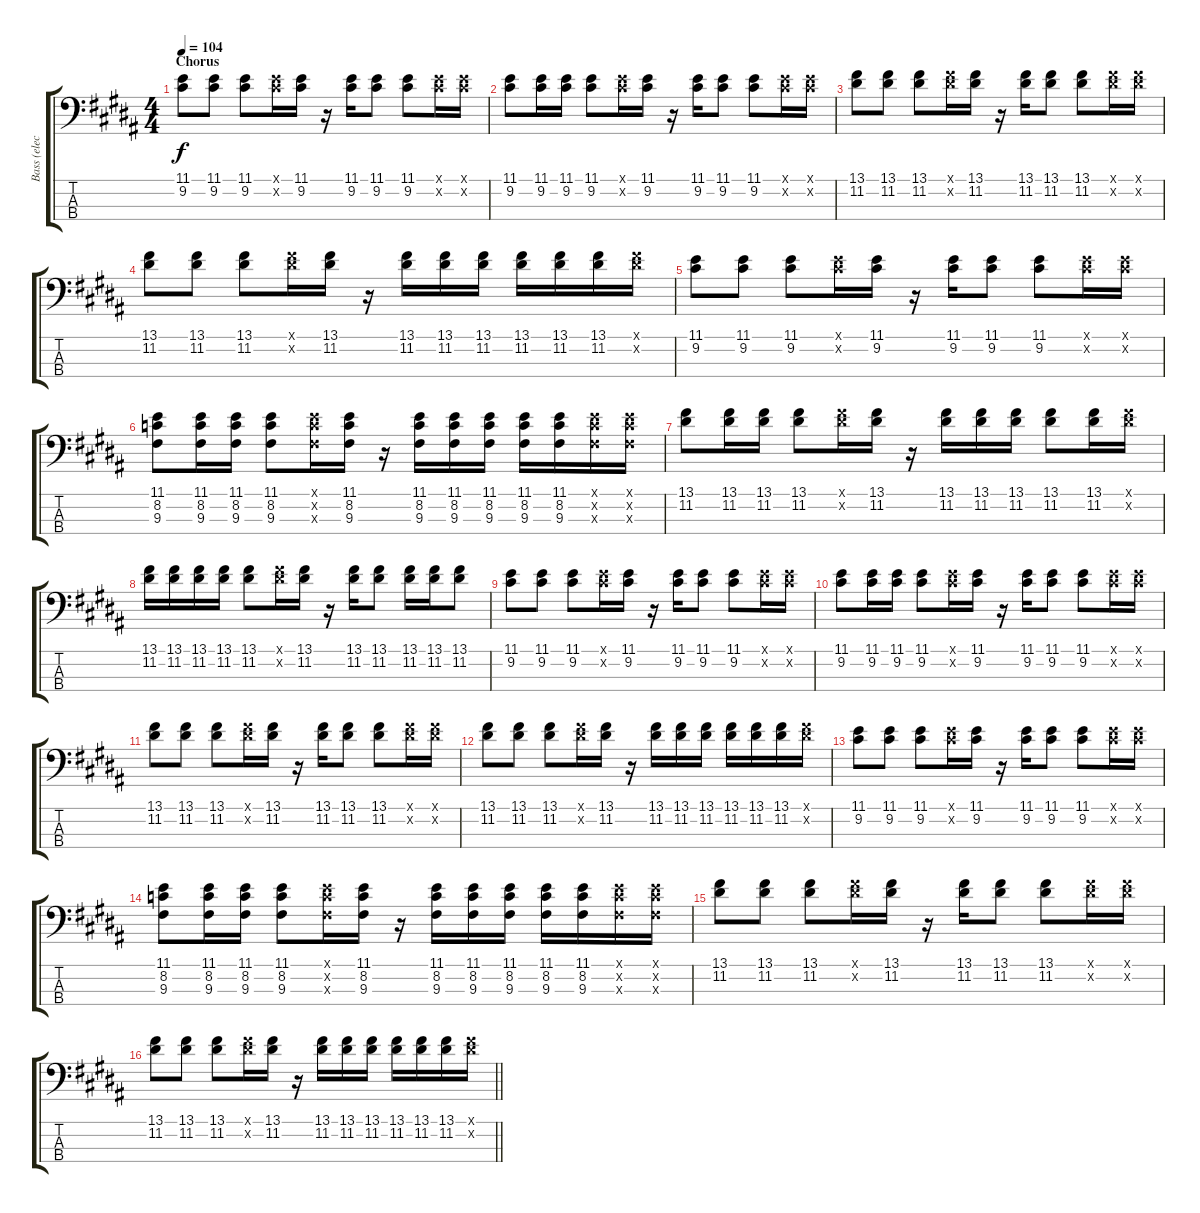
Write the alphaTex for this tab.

\track ("Bass (elec.)" "Bass (elec") {instrument electricbassfinger}
\staff {score tabs}
\tuning (F2 E2 A1 A1) {hide}
\ts (4 4)
\section ("" "Chorus")
\tempo 104
\clef f4
\ks b
(11.1 9.2).8{dy f} (11.1 9.2).8 (11.1 9.2).8 (11.1{x} 9.2{x}).16 (11.1 9.2).16 r.16 (11.1 9.2).16 (11.1 9.2).8 (11.1 9.2).8 (11.1{x} 9.2{x}).16 (11.1{x} 9.2{x}).16 |
(11.1 9.2).8 (11.1 9.2).16 (11.1 9.2).16 (11.1 9.2).8 (11.1{x} 9.2{x}).16 (11.1 9.2).16 r.16 (11.1 9.2).16 (11.1 9.2).8 (11.1 9.2).8 (11.1{x} 9.2{x}).16 (11.1{x} 9.2{x}).16 |
(13.1 11.2).8 (13.1 11.2).8 (13.1 11.2).8 (13.1{x} 11.2{x}).16 (13.1 11.2).16 r.16 (13.1 11.2).16 (13.1 11.2).8 (13.1 11.2).8 (13.1{x} 11.2{x}).16 (13.1{x} 11.2{x}).16 |
(13.1 11.2).8 (13.1 11.2).8 (13.1 11.2).8 (13.1{x} 11.2{x}).16 (13.1 11.2).16 r.16 (13.1 11.2).16 (13.1 11.2).16 (13.1 11.2).16 (13.1 11.2).16 (13.1 11.2).16 (13.1 11.2).16 (13.1{x} 11.2{x}).16 |
(11.1 9.2).8 (11.1 9.2).8 (11.1 9.2).8 (11.1{x} 9.2{x}).16 (11.1 9.2).16 r.16 (11.1 9.2).16 (11.1 9.2).8 (11.1 9.2).8 (11.1{x} 9.2{x}).16 (11.1{x} 9.2{x}).16 |
(11.1 8.2 9.3).8 (11.1 8.2 9.3).16 (11.1 8.2 9.3).16 (11.1 8.2 9.3).8 (11.1{x} 8.2{x} 9.3{x}).16 (11.1 8.2 9.3).16 r.16 (11.1 8.2 9.3).16 (11.1 8.2 9.3).16 (11.1 8.2 9.3).16 (11.1 8.2 9.3).16 (11.1 8.2 9.3).16 (11.1{x} 8.2{x} 9.3{x}).16 (11.1{x} 8.2{x} 9.3{x}).16 |
(13.1 11.2).8 (13.1 11.2).16 (13.1 11.2).16 (13.1 11.2).8 (13.1{x} 11.2{x}).16 (13.1 11.2).16 r.16 (13.1 11.2).16 (13.1 11.2).16 (13.1 11.2).16 (13.1 11.2).8 (13.1 11.2).16 (13.1{x} 11.2{x}).16 |
(13.1 11.2).16 (13.1 11.2).16 (13.1 11.2).16 (13.1 11.2).16 (13.1 11.2).8 (13.1{x} 11.2{x}).16 (13.1 11.2).16 r.16 (13.1 11.2).16 (13.1 11.2).8 (13.1 11.2).16 (13.1 11.2).16 (13.1 11.2).8 |
(11.1 9.2).8 (11.1 9.2).8 (11.1 9.2).8 (11.1{x} 9.2{x}).16 (11.1 9.2).16 r.16 (11.1 9.2).16 (11.1 9.2).8 (11.1 9.2).8 (11.1{x} 9.2{x}).16 (11.1{x} 9.2{x}).16 |
(11.1 9.2).8 (11.1 9.2).16 (11.1 9.2).16 (11.1 9.2).8 (11.1{x} 9.2{x}).16 (11.1 9.2).16 r.16 (11.1 9.2).16 (11.1 9.2).8 (11.1 9.2).8 (11.1{x} 9.2{x}).16 (11.1{x} 9.2{x}).16 |
(13.1 11.2).8 (13.1 11.2).8 (13.1 11.2).8 (13.1{x} 11.2{x}).16 (13.1 11.2).16 r.16 (13.1 11.2).16 (13.1 11.2).8 (13.1 11.2).8 (13.1{x} 11.2{x}).16 (13.1{x} 11.2{x}).16 |
(13.1 11.2).8 (13.1 11.2).8 (13.1 11.2).8 (13.1{x} 11.2{x}).16 (13.1 11.2).16 r.16 (13.1 11.2).16 (13.1 11.2).16 (13.1 11.2).16 (13.1 11.2).16 (13.1 11.2).16 (13.1 11.2).16 (13.1{x} 11.2{x}).16 |
(11.1 9.2).8 (11.1 9.2).8 (11.1 9.2).8 (11.1{x} 9.2{x}).16 (11.1 9.2).16 r.16 (11.1 9.2).16 (11.1 9.2).8 (11.1 9.2).8 (11.1{x} 9.2{x}).16 (11.1{x} 9.2{x}).16 |
(11.1 8.2 9.3).8 (11.1 8.2 9.3).16 (11.1 8.2 9.3).16 (11.1 8.2 9.3).8 (11.1{x} 8.2{x} 9.3{x}).16 (11.1 8.2 9.3).16 r.16 (11.1 8.2 9.3).16 (11.1 8.2 9.3).16 (11.1 8.2 9.3).16 (11.1 8.2 9.3).16 (11.1 8.2 9.3).16 (11.1{x} 8.2{x} 9.3{x}).16 (11.1{x} 8.2{x} 9.3{x}).16 |
(13.1 11.2).8 (13.1 11.2).8 (13.1 11.2).8 (13.1{x} 11.2{x}).16 (13.1 11.2).16 r.16 (13.1 11.2).16 (13.1 11.2).8 (13.1 11.2).8 (13.1{x} 11.2{x}).16 (13.1{x} 11.2{x}).16 |
\barLineRight lightlight
(13.1 11.2).8 (13.1 11.2).8 (13.1 11.2).8 (13.1{x} 11.2{x}).16 (13.1 11.2).16 r.16 (13.1 11.2).16 (13.1 11.2).16 (13.1 11.2).16 (13.1 11.2).16 (13.1 11.2).16 (13.1 11.2).16 (13.1{x} 11.2{x}).16
